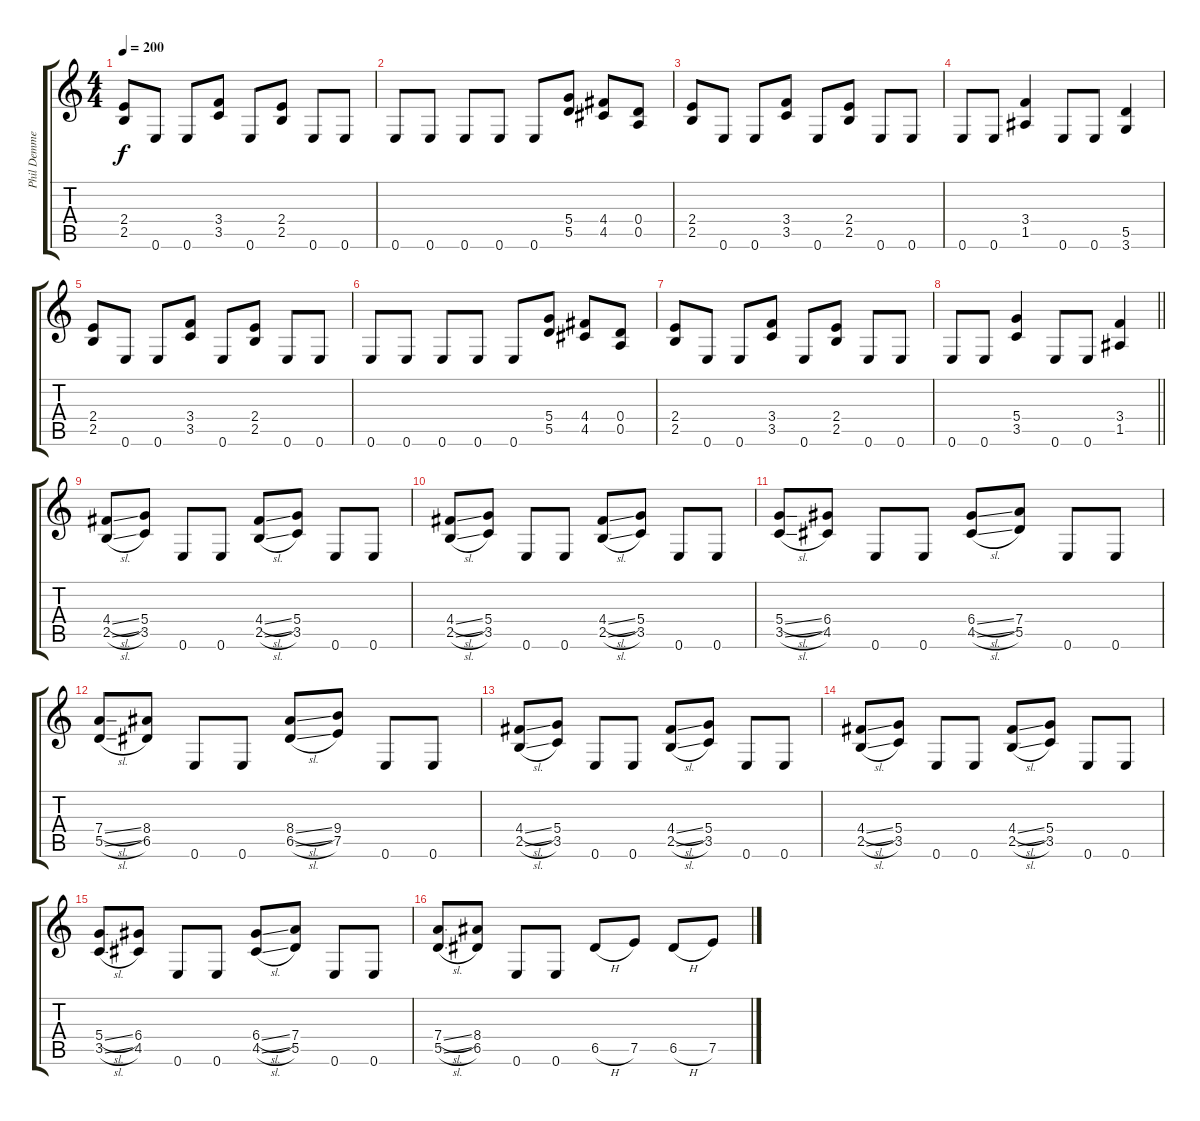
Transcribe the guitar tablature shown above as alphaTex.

\track ("Phil Demmel" "Phil Demme") {instrument distortionguitar}
\staff {score tabs}
\tuning (E4 B3 G3 D3 A2 E2) {hide}
\ts (4 4)
\tempo 200
\clef g2
\ks c
(2.4 2.5).8{dy f} 0.6.8 0.6.8 (3.4 3.5).8 0.6.8 (2.4 2.5).8 0.6.8 0.6.8 |
0.6.8 0.6.8 0.6.8 0.6.8 0.6.8 (5.4 5.5).8 (4.4 4.5).8 (0.4 0.5).8 |
(2.4 2.5).8 0.6.8 0.6.8 (3.4 3.5).8 0.6.8 (2.4 2.5).8 0.6.8 0.6.8 |
0.6.8 0.6.8 (3.4 1.5).4 0.6.8 0.6.8 (5.5 3.6).4 |
(2.4 2.5).8 0.6.8 0.6.8 (3.4 3.5).8 0.6.8 (2.4 2.5).8 0.6.8 0.6.8 |
0.6.8 0.6.8 0.6.8 0.6.8 0.6.8 (5.4 5.5).8 (4.4 4.5).8 (0.4 0.5).8 |
(2.4 2.5).8 0.6.8 0.6.8 (3.4 3.5).8 0.6.8 (2.4 2.5).8 0.6.8 0.6.8 |
\barLineRight lightlight
0.6.8 0.6.8 (5.4 3.5).4 0.6.8 0.6.8 (3.4 1.5).4 |
(4.4{sl} 2.5{sl}).8 (5.4 3.5).8 0.6.8 0.6.8 (4.4{sl} 2.5{sl}).8 (5.4 3.5).8 0.6.8 0.6.8 |
(4.4{sl} 2.5{sl}).8 (5.4 3.5).8 0.6.8 0.6.8 (4.4{sl} 2.5{sl}).8 (5.4 3.5).8 0.6.8 0.6.8 |
(5.4{sl} 3.5{sl}).8 (6.4 4.5).8 0.6.8 0.6.8 (6.4{sl} 4.5{sl}).8 (7.4 5.5).8 0.6.8 0.6.8 |
(7.4{sl} 5.5{sl}).8 (8.4 6.5).8 0.6.8 0.6.8 (8.4{sl} 6.5{sl}).8 (9.4 7.5).8 0.6.8 0.6.8 |
(4.4{sl} 2.5{sl}).8 (5.4 3.5).8 0.6.8 0.6.8 (4.4{sl} 2.5{sl}).8 (5.4 3.5).8 0.6.8 0.6.8 |
(4.4{sl} 2.5{sl}).8 (5.4 3.5).8 0.6.8 0.6.8 (4.4{sl} 2.5{sl}).8 (5.4 3.5).8 0.6.8 0.6.8 |
(5.4{sl} 3.5{sl}).8 (6.4 4.5).8 0.6.8 0.6.8 (6.4{sl} 4.5{sl}).8 (7.4 5.5).8 0.6.8 0.6.8 |
(7.4{sl} 5.5{sl}).8 (8.4 6.5).8 0.6.8 0.6.8 6.5{h}.8 7.5.8 6.5{h}.8 7.5.8
